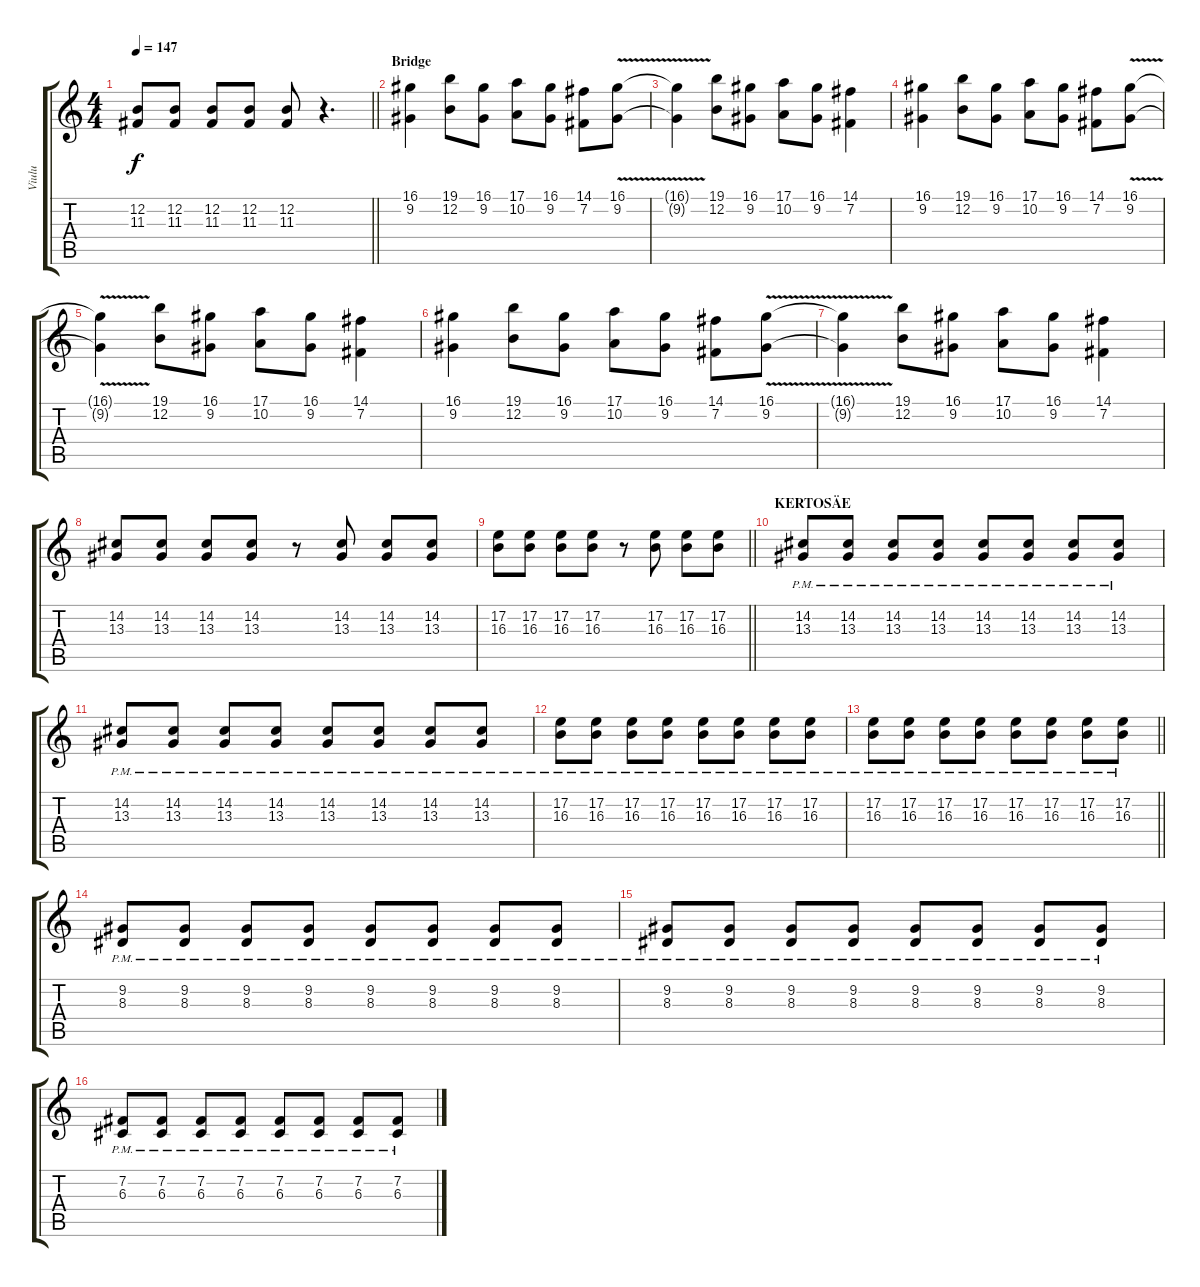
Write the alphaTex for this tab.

\track ("Viulu" "Viulu") {instrument violin}
\staff {score tabs}
\tuning (E4 B3 G3 D3 A2 E2) {hide}
\ts (4 4)
\tempo 147
\clef g2
\barLineRight lightlight
\ks c
(12.2 11.3).8{dy f} (12.2 11.3).8 (12.2 11.3).8 (12.2 11.3).8 (12.2 11.3).8 r.4{d} |
\section ("" "Bridge")
(16.1 9.2).4 (19.1 12.2).8 (16.1 9.2).8 (17.1 10.2).8 (16.1 9.2).8 (14.1 7.2).8 (16.1{v} 9.2{v}).8 |
(16.1{t} 9.2{t}).4 (19.1 12.2).8 (16.1 9.2).8 (17.1 10.2).8 (16.1 9.2).8 (14.1 7.2).4 |
(16.1 9.2).4 (19.1 12.2).8 (16.1 9.2).8 (17.1 10.2).8 (16.1 9.2).8 (14.1 7.2).8 (16.1{v} 9.2{v}).8 |
(16.1{t} 9.2{t}).4 (19.1 12.2).8 (16.1 9.2).8 (17.1 10.2).8 (16.1 9.2).8 (14.1 7.2).4 |
(16.1 9.2).4 (19.1 12.2).8 (16.1 9.2).8 (17.1 10.2).8 (16.1 9.2).8 (14.1 7.2).8 (16.1{v} 9.2{v}).8 |
(16.1{t} 9.2{t}).4 (19.1 12.2).8 (16.1 9.2).8 (17.1 10.2).8 (16.1 9.2).8 (14.1 7.2).4 |
(14.2 13.3).8 (14.2 13.3).8 (14.2 13.3).8 (14.2 13.3).8 r.8 (14.2 13.3).8 (14.2 13.3).8 (14.2 13.3).8 |
\barLineRight lightlight
(17.2 16.3).8 (17.2 16.3).8 (17.2 16.3).8 (17.2 16.3).8 r.8 (17.2 16.3).8 (17.2 16.3).8 (17.2 16.3).8 |
\section ("" "KERTOSÄE")
(14.2{pm} 13.3{pm}).8 (14.2{pm} 13.3{pm}).8 (14.2{pm} 13.3{pm}).8 (14.2{pm} 13.3{pm}).8 (14.2{pm} 13.3{pm}).8 (14.2{pm} 13.3{pm}).8 (14.2{pm} 13.3{pm}).8 (14.2{pm} 13.3{pm}).8 |
(14.2{pm} 13.3{pm}).8 (14.2{pm} 13.3{pm}).8 (14.2{pm} 13.3{pm}).8 (14.2{pm} 13.3{pm}).8 (14.2{pm} 13.3{pm}).8 (14.2{pm} 13.3{pm}).8 (14.2{pm} 13.3{pm}).8 (14.2{pm} 13.3{pm}).8 |
(17.2{pm} 16.3{pm}).8 (17.2{pm} 16.3{pm}).8 (17.2{pm} 16.3{pm}).8 (17.2{pm} 16.3{pm}).8 (17.2{pm} 16.3{pm}).8 (17.2{pm} 16.3{pm}).8 (17.2{pm} 16.3{pm}).8 (17.2{pm} 16.3{pm}).8 |
\barLineRight lightlight
(17.2{pm} 16.3{pm}).8 (17.2{pm} 16.3{pm}).8 (17.2{pm} 16.3{pm}).8 (17.2{pm} 16.3{pm}).8 (17.2{pm} 16.3{pm}).8 (17.2{pm} 16.3{pm}).8 (17.2{pm} 16.3{pm}).8 (17.2{pm} 16.3{pm}).8 |
(9.2{pm} 8.3{pm}).8 (9.2{pm} 8.3{pm}).8 (9.2{pm} 8.3{pm}).8 (9.2{pm} 8.3{pm}).8 (9.2{pm} 8.3{pm}).8 (9.2{pm} 8.3{pm}).8 (9.2{pm} 8.3{pm}).8 (9.2{pm} 8.3{pm}).8 |
(9.2{pm} 8.3{pm}).8 (9.2{pm} 8.3{pm}).8 (9.2{pm} 8.3{pm}).8 (9.2{pm} 8.3{pm}).8 (9.2{pm} 8.3{pm}).8 (9.2{pm} 8.3{pm}).8 (9.2{pm} 8.3{pm}).8 (9.2{pm} 8.3{pm}).8 |
(7.2{pm} 6.3{pm}).8 (7.2{pm} 6.3{pm}).8 (7.2{pm} 6.3{pm}).8 (7.2{pm} 6.3{pm}).8 (7.2{pm} 6.3{pm}).8 (7.2{pm} 6.3{pm}).8 (7.2{pm} 6.3{pm}).8 (7.2{pm} 6.3{pm}).8
